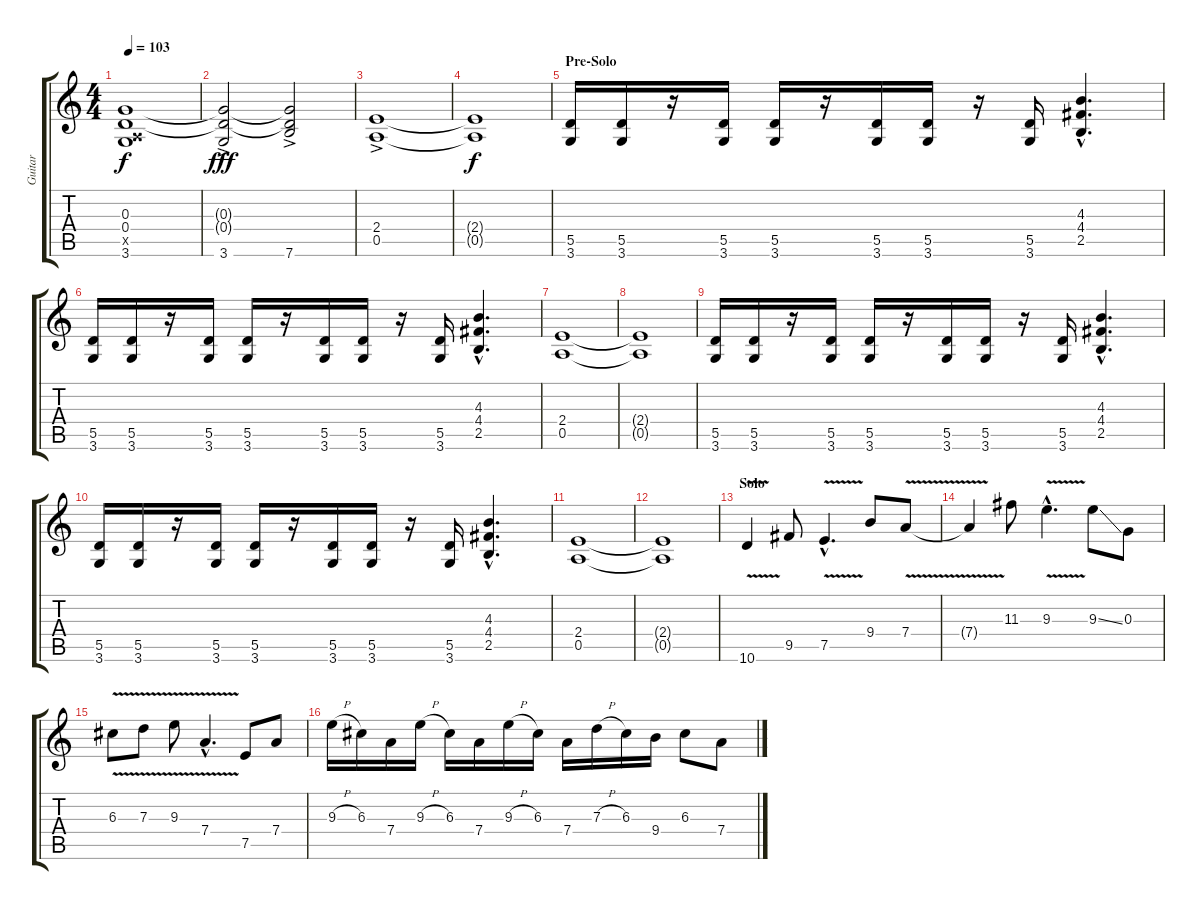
\track ("Guitar" "Guitar") {instrument distortionguitar}
\staff {score tabs}
\tuning (E4 B3 G3 D3 A2 E2) {hide}
\ts (4 4)
\tempo 103
\clef g2
\ks c
(0.3 0.4 0.5{x} 3.6).1{dy f volume 11} |
(0.3{t} 0.4{t} 3.6{ac}).2{dy fff} (0.3{t} 0.4{t} 7.6{ac}).2 |
(2.4{ac} 0.5{ac}).1 |
(2.4{t} 0.5{t}).1{dy f} |
\section ("" "Pre-Solo")
(5.5 3.6).16{volume 11} (5.5 3.6).16 r.16 (5.5 3.6).16 (5.5 3.6).16 r.16 (5.5 3.6).16 (5.5 3.6).16 r.16 (5.5 3.6).16 (4.3{hac} 4.4{hac} 2.5{hac}).4{d} |
(5.5 3.6).16{volume 11} (5.5 3.6).16 r.16 (5.5 3.6).16 (5.5 3.6).16 r.16 (5.5 3.6).16 (5.5 3.6).16 r.16 (5.5 3.6).16 (4.3{hac} 4.4{hac} 2.5{hac}).4{d} |
(2.4 0.5).1{volume 11} |
(2.4{t} 0.5{t}).1 |
(5.5 3.6).16{volume 11} (5.5 3.6).16 r.16 (5.5 3.6).16 (5.5 3.6).16 r.16 (5.5 3.6).16 (5.5 3.6).16 r.16 (5.5 3.6).16 (4.3{hac} 4.4{hac} 2.5{hac}).4{d} |
(5.5 3.6).16{volume 11} (5.5 3.6).16 r.16 (5.5 3.6).16 (5.5 3.6).16 r.16 (5.5 3.6).16 (5.5 3.6).16 r.16 (5.5 3.6).16 (4.3{hac} 4.4{hac} 2.5{hac}).4{d} |
(2.4 0.5).1{volume 11} |
(2.4{t} 0.5{t}).1 |
\section ("" "Solo")
10.6{v}.4{volume 16} 9.5.8 7.5{v hac}.4{d} 9.4.8 7.4{v}.8 |
7.4{t}.4{volume 16} 11.3.8 9.3{v hac}.4{d} 9.3{ss}.8 0.3.8 |
6.3{v}.8{volume 16} 7.3{v}.8 9.3{v}.8 7.4{v hac}.4{d} 7.5.8 7.4.8 |
9.3{h}.16{volume 16} 6.3.16 7.4.16 9.3{h}.16 6.3.16 7.4.16 9.3{h}.16 6.3.16 7.4.16 7.3{h}.16 6.3.16 9.4.16 6.3.8 7.4.8
